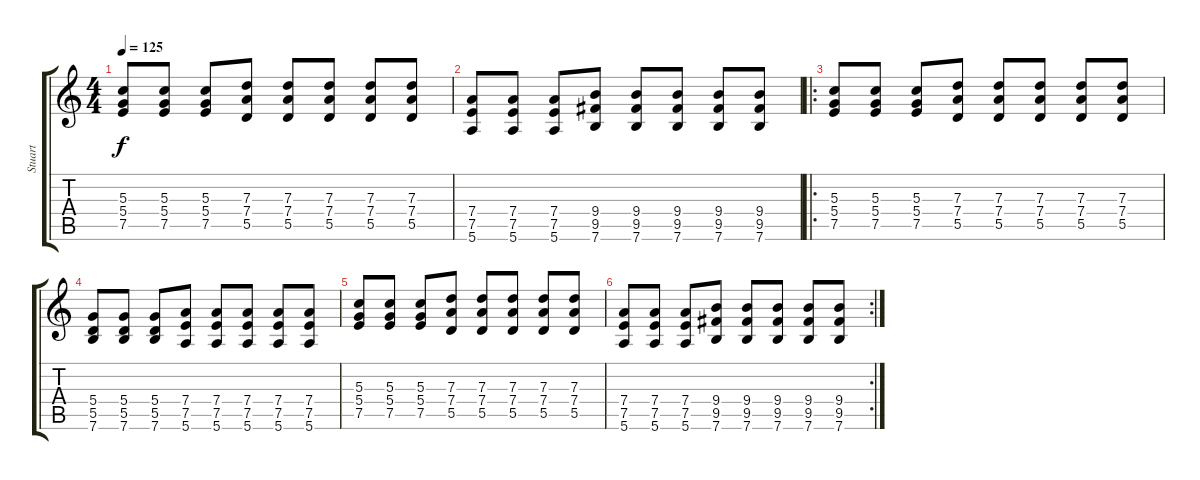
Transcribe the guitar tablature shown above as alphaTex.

\track ("Stuart" "Stuart") {instrument electricguitarclean}
\staff {score tabs}
\tuning (E4 B3 G3 D3 A2 E2) {hide}
\ts (4 4)
\tempo 125
\clef g2
\ks c
(5.3 5.4 7.5).8{dy f} (5.3 5.4 7.5).8 (5.3 5.4 7.5).8 (7.3 7.4 5.5).8 (7.3 7.4 5.5).8 (7.3 7.4 5.5).8 (7.3 7.4 5.5).8 (7.3 7.4 5.5).8 |
(7.4 7.5 5.6).8 (7.4 7.5 5.6).8 (7.4 7.5 5.6).8 (9.4 9.5 7.6).8 (9.4 9.5 7.6).8 (9.4 9.5 7.6).8 (9.4 9.5 7.6).8 (9.4 9.5 7.6).8 |
\ro
(5.3 5.4 7.5).8 (5.3 5.4 7.5).8 (5.3 5.4 7.5).8 (7.3 7.4 5.5).8 (7.3 7.4 5.5).8 (7.3 7.4 5.5).8 (7.3 7.4 5.5).8 (7.3 7.4 5.5).8 |
(5.4 5.5 7.6).8 (5.4 5.5 7.6).8 (5.4 5.5 7.6).8 (7.4 7.5 5.6).8 (7.4 7.5 5.6).8 (7.4 7.5 5.6).8 (7.4 7.5 5.6).8 (7.4 7.5 5.6).8 |
(5.3 5.4 7.5).8 (5.3 5.4 7.5).8 (5.3 5.4 7.5).8 (7.3 7.4 5.5).8 (7.3 7.4 5.5).8 (7.3 7.4 5.5).8 (7.3 7.4 5.5).8 (7.3 7.4 5.5).8 |
\rc 2
(7.4 7.5 5.6).8 (7.4 7.5 5.6).8 (7.4 7.5 5.6).8 (9.4 9.5 7.6).8 (9.4 9.5 7.6).8 (9.4 9.5 7.6).8 (9.4 9.5 7.6).8 (9.4 9.5 7.6).8
